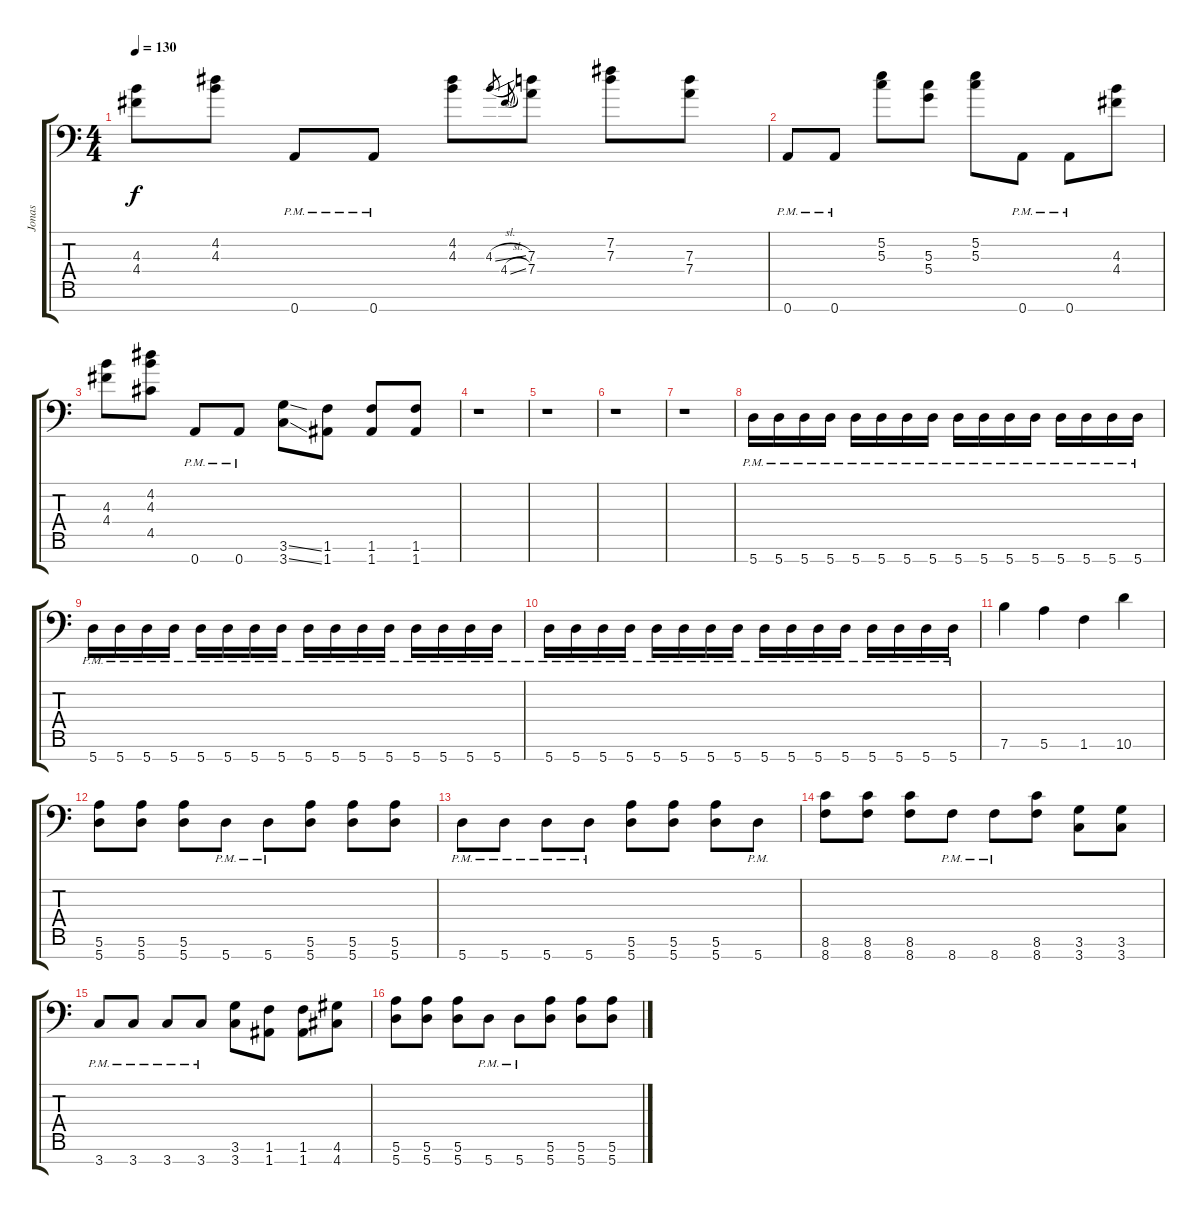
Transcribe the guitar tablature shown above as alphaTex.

\track ("Jonas" "Jonas") {instrument distortionguitar}
\staff {score tabs}
\tuning (E4 B3 G3 D3 A2 E2 A1) {hide}
\ts (4 4)
\tempo 130
\clef f4
\ks c
(4.3 4.4).8{dy f} (4.2 4.3).8 0.7{pm}.8 0.7{pm}.8 (4.2 4.3).8 4.3{sl}.16{gr} 4.4{sl}.16{gr onbeat} (7.3 7.4).8 (7.2 7.3).8 (7.3 7.4).8 |
0.7{pm}.8 0.7{pm}.8 (5.2 5.3).8 (5.3 5.4).8 (5.2 5.3).8 0.7{pm}.8 0.7{pm}.8 (4.3 4.4).8 |
(4.3 4.4).8 (4.2 4.3 4.5).8 0.7{pm}.8 0.7{pm}.8 (3.6{ss} 3.7{ss}).8 (1.6 1.7).8 (1.6 1.7).8 (1.6 1.7).8 |
r.1 |
r.1 |
r.1 |
r.1 |
5.7{pm}.16 5.7{pm}.16 5.7{pm}.16 5.7{pm}.16 5.7{pm}.16 5.7{pm}.16 5.7{pm}.16 5.7{pm}.16 5.7{pm}.16 5.7{pm}.16 5.7{pm}.16 5.7{pm}.16 5.7{pm}.16 5.7{pm}.16 5.7{pm}.16 5.7{pm}.16 |
5.7{pm}.16 5.7{pm}.16 5.7{pm}.16 5.7{pm}.16 5.7{pm}.16 5.7{pm}.16 5.7{pm}.16 5.7{pm}.16 5.7{pm}.16 5.7{pm}.16 5.7{pm}.16 5.7{pm}.16 5.7{pm}.16 5.7{pm}.16 5.7{pm}.16 5.7{pm}.16 |
5.7{pm}.16 5.7{pm}.16 5.7{pm}.16 5.7{pm}.16 5.7{pm}.16 5.7{pm}.16 5.7{pm}.16 5.7{pm}.16 5.7{pm}.16 5.7{pm}.16 5.7{pm}.16 5.7{pm}.16 5.7{pm}.16 5.7{pm}.16 5.7{pm}.16 5.7{pm}.16 |
7.6.4 5.6.4 1.6.4 10.6.4 |
(5.6 5.7).8 (5.6 5.7).8 (5.6 5.7).8 5.7{pm}.8 5.7{pm}.8 (5.6 5.7).8 (5.6 5.7).8 (5.6 5.7).8 |
5.7{pm}.8 5.7{pm}.8 5.7{pm}.8 5.7{pm}.8 (5.6 5.7).8 (5.6 5.7).8 (5.6 5.7).8 5.7{pm}.8 |
(8.6 8.7).8 (8.6 8.7).8 (8.6 8.7).8 8.7{pm}.8 8.7{pm}.8 (8.6 8.7).8 (3.6 3.7).8 (3.6 3.7).8 |
3.7{pm}.8 3.7{pm}.8 3.7{pm}.8 3.7{pm}.8 (3.6 3.7).8 (1.6 1.7).8 (1.6 1.7).8 (4.6 4.7).8 |
(5.6 5.7).8 (5.6 5.7).8 (5.6 5.7).8 5.7{pm}.8 5.7{pm}.8 (5.6 5.7).8 (5.6 5.7).8 (5.6 5.7).8
